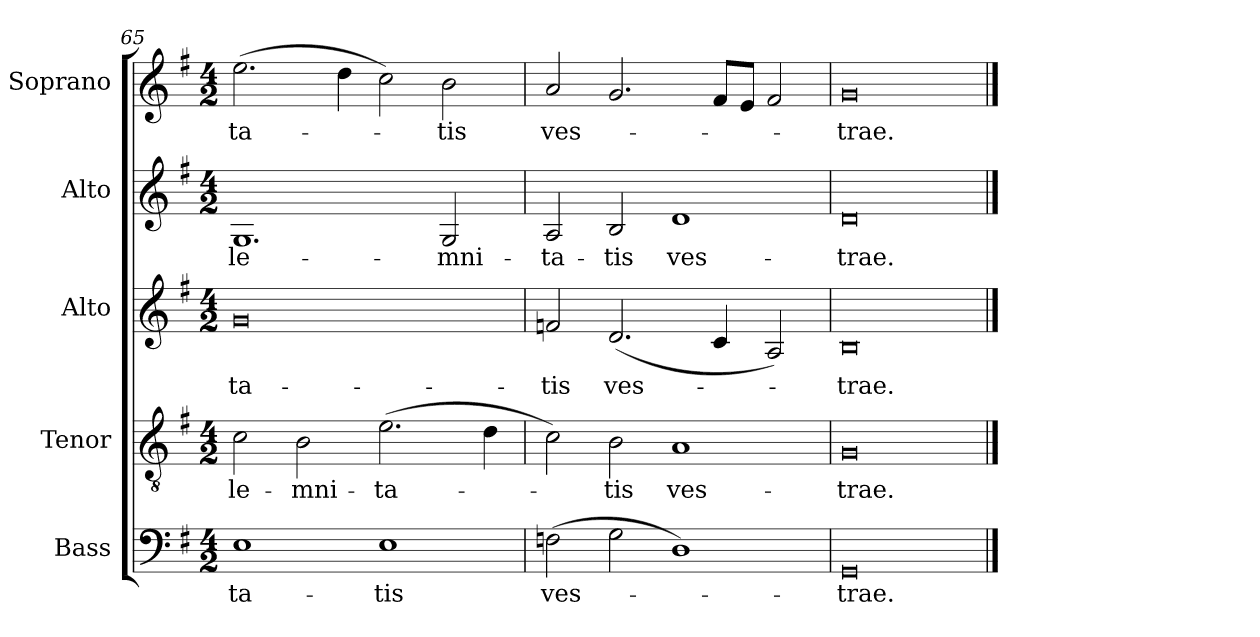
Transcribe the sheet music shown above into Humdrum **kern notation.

**kern	**text	**kern	**text	**kern	**text	**kern	**text	**kern	**text
*part5	*part5	*part4	*part4	*part3	*part3	*part2	*part2	*part1	*part1
*staff5	*staff5	*staff4	*staff4	*staff3	*staff3	*staff2	*staff2	*staff1	*staff1
*I"Bass	*	*I"Tenor	*	*I"Alto	*	*I"Alto	*	*I"Soprano	*
*I'B.	*	*I'T.	*	*I'A.	*	*I'A.	*	*I'S.	*
*clefF4	*	*clefGv2	*	*clefG2	*	*clefG2	*	*clefG2	*
*	*	*ITrd7c12	*	*	*	*	*	*	*
*k[f#]	*	*k[f#]	*	*k[f#]	*	*k[f#]	*	*k[f#]	*
*G:	*	*G:	*	*G:	*	*G:	*	*G:	*
*M4/2	*	*M4/2	*	*M4/2	*	*M4/2	*	*M4/2	*
=65	=65	=65	=65	=65	=65	=65	=65	=65	=65
!	!LO:LY:b:color=#000000	!	!	!	!	!	!	!	!
!	!	!	!LO:LY:b:color=#000000	!	!	!	!	!	!
!	!	!	!	!	!LO:LY:b:color=#000000	!	!	!	!
!	!	!	!	!	!	!	!LO:LY:b:color=#000000	!	!
!	!	!	!	!	!	!	!	!	!LO:LY:b:color=#000000
1Ei	-ta-	2Ci\	-le-	0gi	-ta-	1.Gi	-le-	(2.eei\	-ta-
!	!	!	!LO:LY:b:color=#000000	!	!	!	!	!	!
.	.	2BBi\	-mni-	.	.	.	.	.	.
.	.	.	.	.	.	.	.	4ddi\	.
!	!LO:LY:b:color=#000000	!	!	!	!	!	!	!	!
!	!	!	!LO:LY:b:color=#000000	!	!	!	!	!	!
1Ei	-tis	(2.Ei\	-ta-	.	.	.	.	2cci\)	.
!	!	!	!	!	!	!	!LO:LY:b:color=#000000	!	!
!	!	!	!	!	!	!	!	!	!LO:LY:b:color=#000000
.	.	.	.	.	.	2Gi/	-mni-	2bi\	-tis
.	.	4Di\	.	.	.	.	.	.	.
=66	=66	=66	=66	=66	=66	=66	=66	=66	=66
!	!LO:LY:b:color=#000000	!	!	!	!	!	!	!	!
!	!	!	!	!	!LO:LY:b:color=#000000	!	!	!	!
!	!	!	!	!	!	!	!LO:LY:b:color=#000000	!	!
!	!	!	!	!	!	!	!	!	!LO:LY:b:color=#000000
(2Fni\	ves-	2Ci\)	.	2fni/	-tis	2Ai/	-ta-	2ai/	ves-
!	!	!	!LO:LY:b:color=#000000	!	!	!	!	!	!
!	!	!	!	!	!LO:LY:b:color=#000000	!	!	!	!
!	!	!	!	!	!	!	!LO:LY:b:color=#000000	!	!
2Gi\	.	2BBi\	-tis	(2.di/	ves-	2Bi/	-tis	2.gi/	.
!	!	!	!LO:LY:b:color=#000000	!	!	!	!	!	!
!	!	!	!	!	!	!	!LO:LY:b:color=#000000	!	!
1Di)	.	1AAi	ves-	.	.	1di	ves-	.	.
.	.	.	.	4ci/	.	.	.	8f#i/L	.
.	.	.	.	.	.	.	.	8ei/J	.
.	.	.	.	2Ai/)	.	.	.	2f#i/	.
=67	=67	=67	=67	=67	=67	=67	=67	=67	=67
!	!LO:LY:b:color=#000000	!	!	!	!	!	!	!	!
!	!	!	!LO:LY:b:color=#000000	!	!	!	!	!	!
!	!	!	!	!	!LO:LY:b:color=#000000	!	!	!	!
!	!	!	!	!	!	!	!LO:LY:b:color=#000000	!	!
!	!	!	!	!	!	!	!	!	!LO:LY:b:color=#000000
0GGi	-trae.	0GGi	-trae.	0Bi	-trae.	0di	-trae.	0gi	-trae.
==	==	==	==	==	==	==	==	==	==
*-	*-	*-	*-	*-	*-	*-	*-	*-	*-
